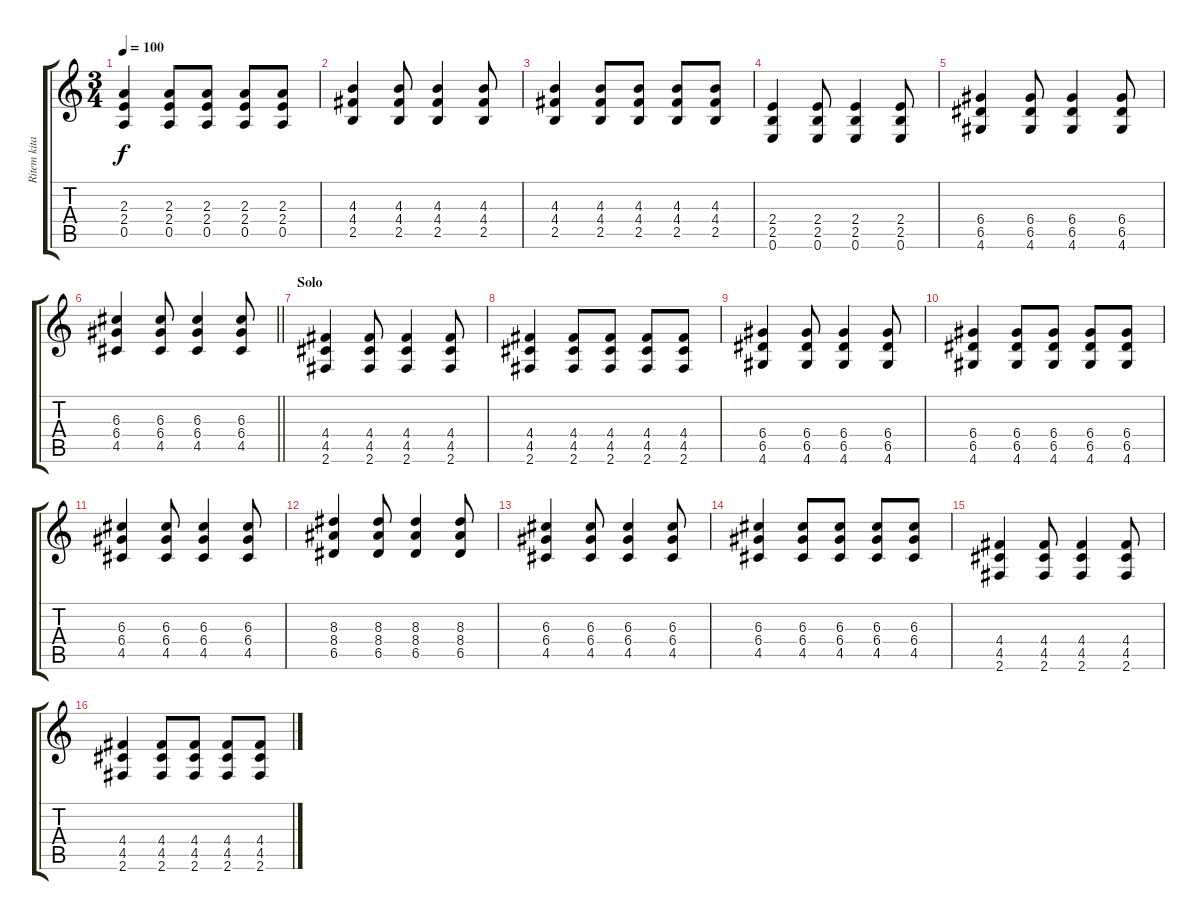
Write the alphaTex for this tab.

\track ("Ritem kitara" "Ritem kita") {instrument electricguitarclean}
\staff {score tabs}
\tuning (E4 B3 G3 D3 A2 E2) {hide}
\ts (3 4)
\tempo 100
\clef g2
\ks c
(2.3 2.4 0.5).4{dy f} (2.3 2.4 0.5).8 (2.3 2.4 0.5).8 (2.3 2.4 0.5).8 (2.3 2.4 0.5).8 |
(4.3 4.4 2.5).4 (4.3 4.4 2.5).8 (4.3 4.4 2.5).4 (4.3 4.4 2.5).8 |
(4.3 4.4 2.5).4 (4.3 4.4 2.5).8 (4.3 4.4 2.5).8 (4.3 4.4 2.5).8 (4.3 4.4 2.5).8 |
(2.4 2.5 0.6).4 (2.4 2.5 0.6).8 (2.4 2.5 0.6).4 (2.4 2.5 0.6).8 |
(6.4 6.5 4.6).4 (6.4 6.5 4.6).8 (6.4 6.5 4.6).4 (6.4 6.5 4.6).8 |
\barLineRight lightlight
(6.3 6.4 4.5).4 (6.3 6.4 4.5).8 (6.3 6.4 4.5).4 (6.3 6.4 4.5).8 |
\section ("" "Solo")
(4.4 4.5 2.6).4 (4.4 4.5 2.6).8 (4.4 4.5 2.6).4 (4.4 4.5 2.6).8 |
(4.4 4.5 2.6).4 (4.4 4.5 2.6).8 (4.4 4.5 2.6).8 (4.4 4.5 2.6).8 (4.4 4.5 2.6).8 |
(6.4 6.5 4.6).4 (6.4 6.5 4.6).8 (6.4 6.5 4.6).4 (6.4 6.5 4.6).8 |
(6.4 6.5 4.6).4 (6.4 6.5 4.6).8 (6.4 6.5 4.6).8 (6.4 6.5 4.6).8 (6.4 6.5 4.6).8 |
(6.3 6.4 4.5).4 (6.3 6.4 4.5).8 (6.3 6.4 4.5).4 (6.3 6.4 4.5).8 |
(8.3 8.4 6.5).4 (8.3 8.4 6.5).8 (8.3 8.4 6.5).4 (8.3 8.4 6.5).8 |
(6.3 6.4 4.5).4 (6.3 6.4 4.5).8 (6.3 6.4 4.5).4 (6.3 6.4 4.5).8 |
(6.3 6.4 4.5).4 (6.3 6.4 4.5).8 (6.3 6.4 4.5).8 (6.3 6.4 4.5).8 (6.3 6.4 4.5).8 |
(4.4 4.5 2.6).4 (4.4 4.5 2.6).8 (4.4 4.5 2.6).4 (4.4 4.5 2.6).8 |
(4.4 4.5 2.6).4 (4.4 4.5 2.6).8 (4.4 4.5 2.6).8 (4.4 4.5 2.6).8 (4.4 4.5 2.6).8
